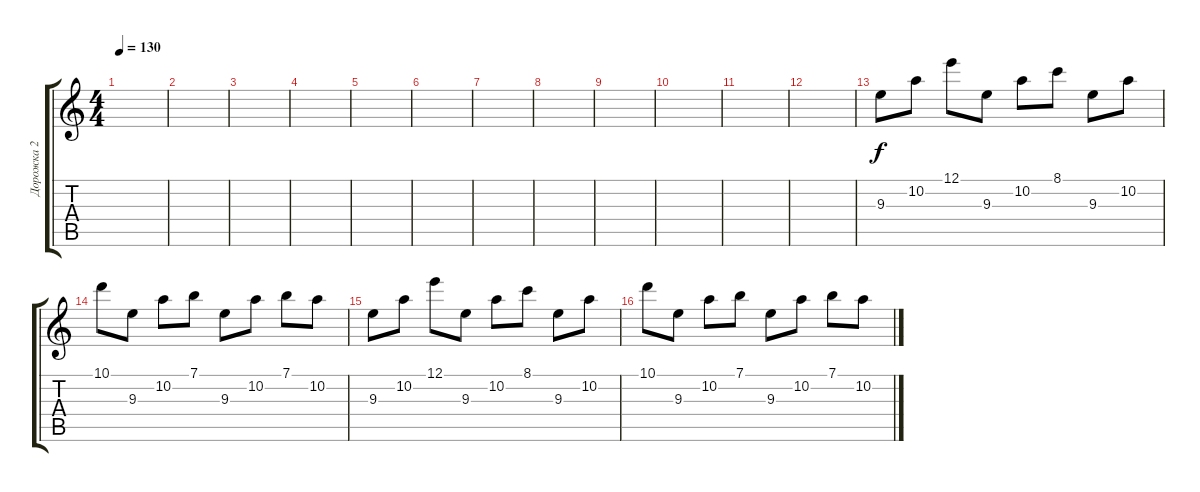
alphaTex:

\track ("Дорожка 2" "Дорожка 2") {instrument acousticguitarsteel}
\staff {score tabs}
\tuning (E4 B3 G3 D3 A2 E2) {hide}
\ts (4 4)
\tempo 130
\clef g2
\ks c
|
|
|
|
|
|
|
|
|
|
|
|
9.3.8{volume 5} 10.2.8 12.1.8 9.3.8 10.2.8 8.1.8 9.3.8 10.2.8 |
10.1.8 9.3.8 10.2.8 7.1.8 9.3.8 10.2.8 7.1.8 10.2.8 |
9.3.8 10.2.8 12.1.8 9.3.8 10.2.8 8.1.8 9.3.8 10.2.8 |
10.1.8 9.3.8 10.2.8 7.1.8 9.3.8 10.2.8 7.1.8 10.2.8
